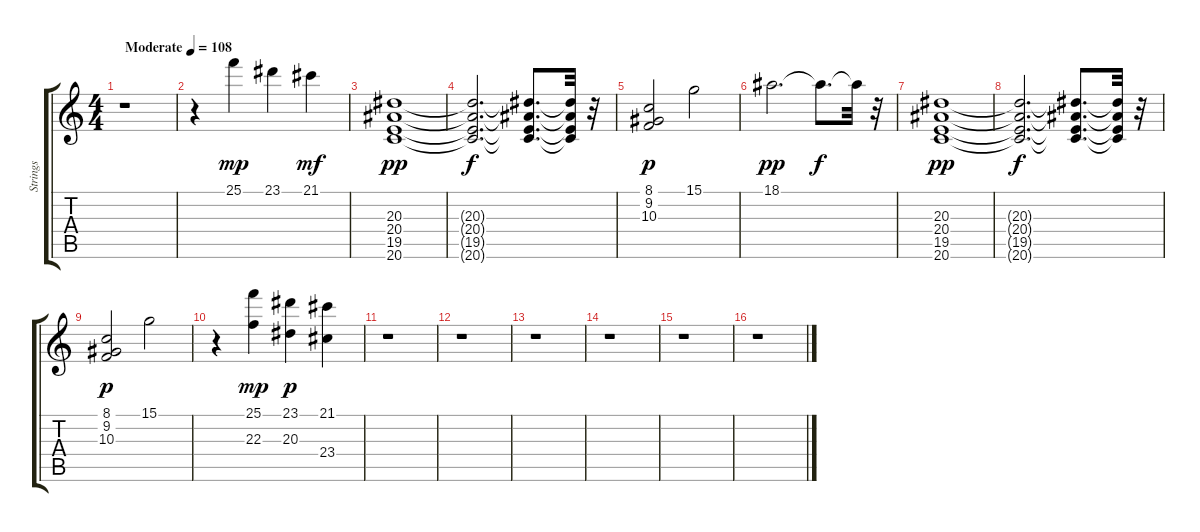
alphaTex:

\track ("Strings" "Strings") {instrument stringensemble1}
\staff {score tabs}
\tuning (E4 B3 G3 D3 A2 E2) {hide}
\ts (4 4)
\tempo (108 "Moderate")
\clef g2
\ks c
r.1{dy mp instrument stringensemble1} |
r.4 25.1.4 23.1.4 21.1.4{dy mf} |
(20.3 20.4 19.5 20.6).1{dy pp} |
(20.3{t} 20.4{t} 19.5{t} 20.6{t}).2{d dy f} (20.3{t} 20.4{t} 19.5{t} 20.6{t}).8{d} (20.3{t} 20.4{t} 19.5{t} 20.6{t}).32 r.32 |
(8.1 9.2 10.3).2{dy p} 15.1.2 |
18.1.2{d dy pp} 18.1{t}.8{d dy f} 18.1{t}.32 r.32 |
(20.3 20.4 19.5 20.6).1{dy pp} |
(20.3{t} 20.4{t} 19.5{t} 20.6{t}).2{d dy f} (20.3{t} 20.4{t} 19.5{t} 20.6{t}).8{d} (20.3{t} 20.4{t} 19.5{t} 20.6{t}).32 r.32 |
(8.1 9.2 10.3).2{dy p} 15.1.2 |
r.4 (25.1 22.3).4{dy mp} (23.1 20.3).4{dy p} (21.1 23.4).4 |
r.1 |
r.1 |
r.1 |
r.1 |
r.1 |
r.1
